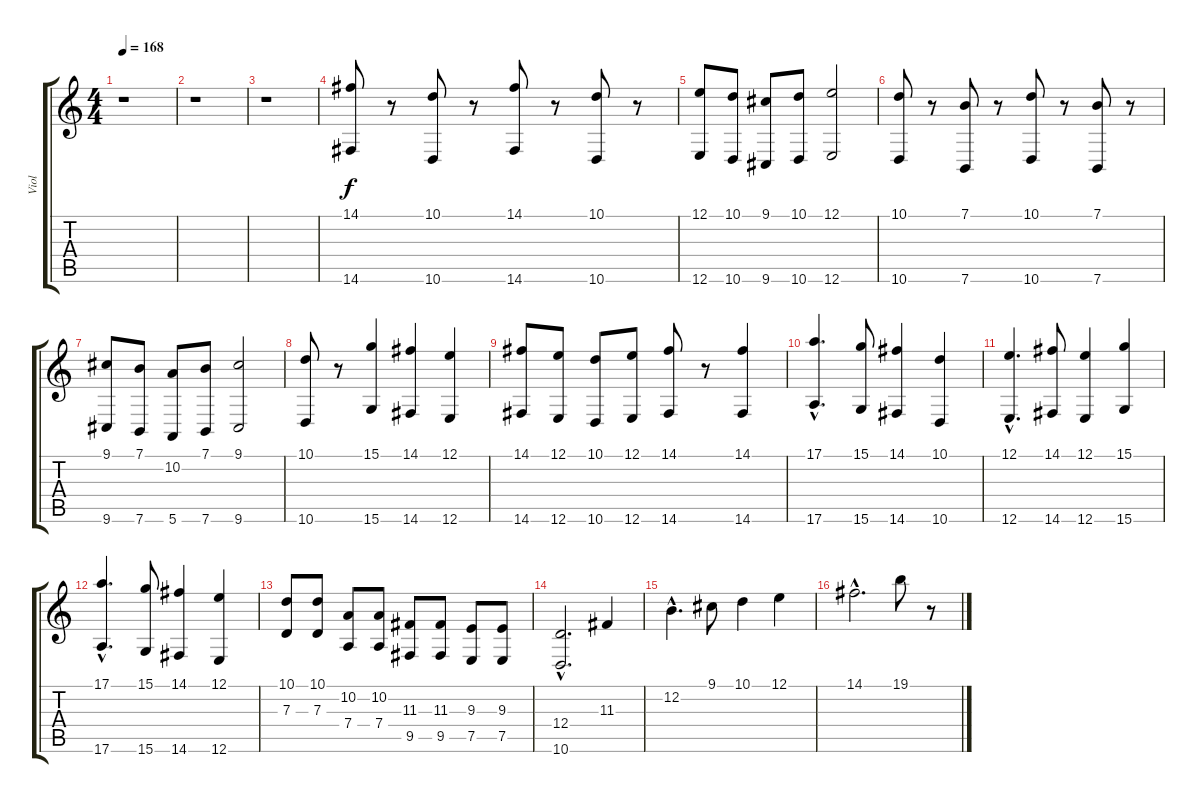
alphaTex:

\track ("Viol" "Viol") {instrument violin}
\staff {score tabs}
\tuning (E4 B3 G3 D3 A2 E2) {hide}
\ts (4 4)
\tempo 168
\clef g2
\ks c
r.1{dy mf} |
r.1 |
r.1 |
\section ("" "")
(14.1 14.6).8{dy f} r.8 (10.1 10.6).8 r.8 (14.1 14.6).8 r.8 (10.1 10.6).8 r.8 |
(12.1 12.6).8 (10.1 10.6).8 (9.1 9.6).8 (10.1 10.6).8 (12.1 12.6).2 |
(10.1 10.6).8 r.8 (7.1 7.6).8 r.8 (10.1 10.6).8 r.8 (7.1 7.6).8 r.8 |
(9.1 9.6).8 (7.1 7.6).8 (10.2 5.6).8 (7.1 7.6).8 (9.1 9.6).2 |
(10.1 10.6).8 r.8 (15.1 15.6).4 (14.1 14.6).4 (12.1 12.6).4 |
(14.1 14.6).8 (12.1 12.6).8 (10.1 10.6).8 (12.1 12.6).8 (14.1 14.6).8 r.8 (14.1 14.6).4 |
(17.1{hac} 17.6{hac}).4{d} (15.1 15.6).8 (14.1 14.6).4 (10.1 10.6).4 |
(12.1{hac} 12.6{hac}).4{d} (14.1 14.6).8 (12.1 12.6).4 (15.1 15.6).4 |
(17.1{hac} 17.6{hac}).4{d} (15.1 15.6).8 (14.1 14.6).4 (12.1 12.6).4 |
(10.1 7.3).8 (10.1 7.3).8 (10.2 7.4).8 (10.2 7.4).8 (11.3 9.5).8 (11.3 9.5).8 (9.3 7.5).8 (9.3 7.5).8 |
(12.4{hac} 10.6{hac}).2{d} 11.3.4 |
\section ("" "")
12.2{hac}.4{d} 9.1.8 10.1.4 12.1.4 |
14.1{hac}.2{d} 19.1.8 r.8
